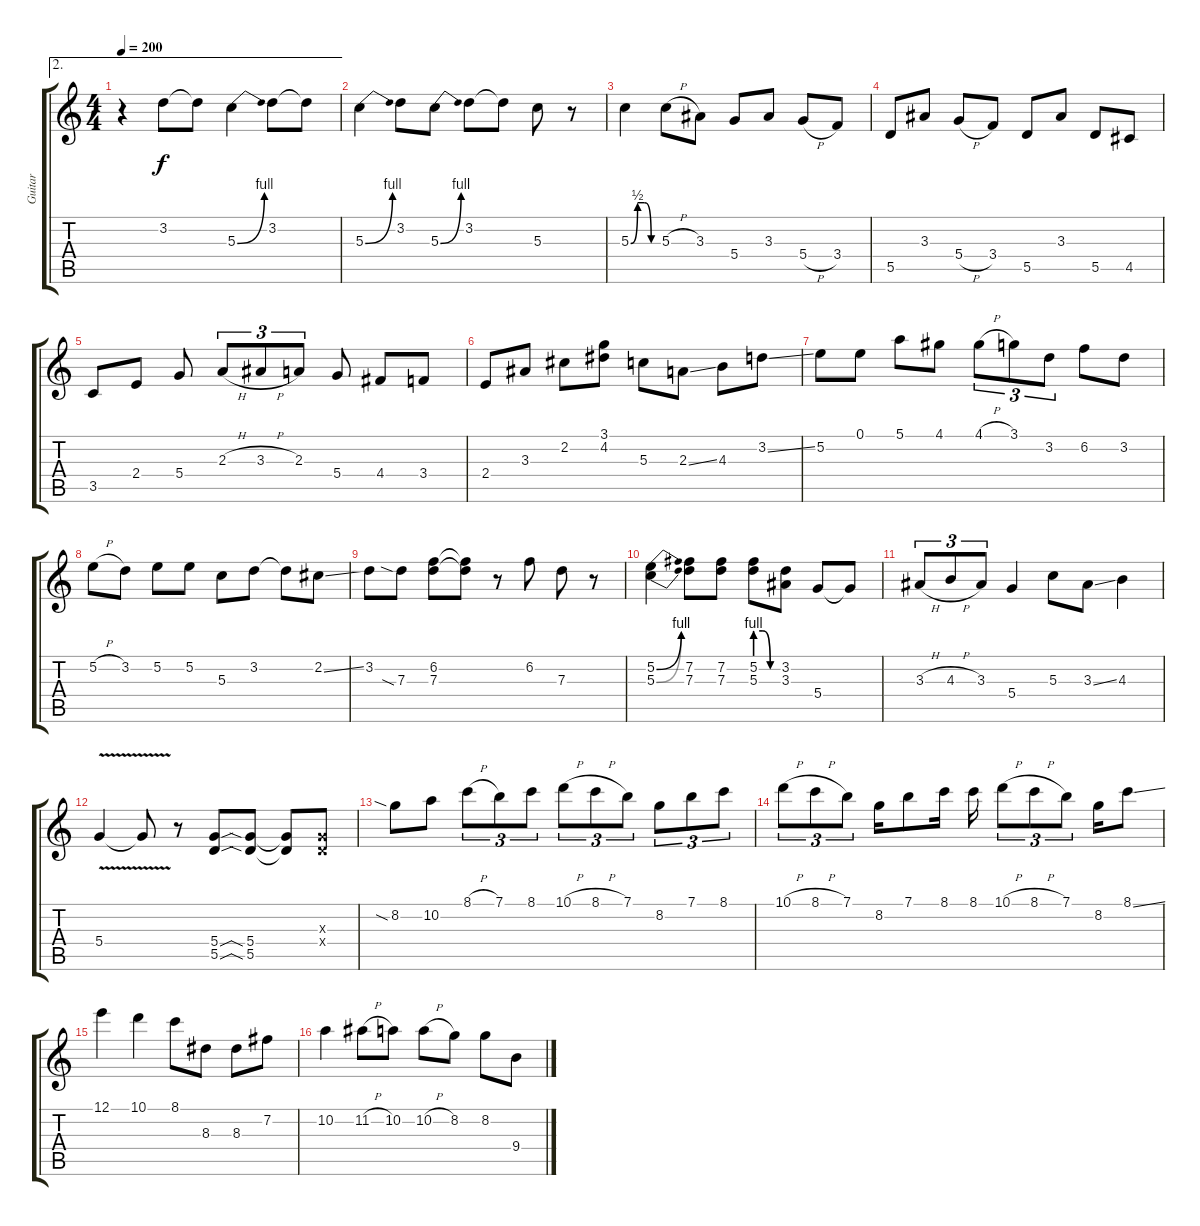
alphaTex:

\track ("Guitar" "Guitar") {instrument electricguitarjazz}
\staff {score tabs}
\tuning (E4 B3 G3 D3 A2 E2) {hide}
\ae 2
\ts (4 4)
\tempo 200
\clef g2
\ks c
r.4{dy f} 3.2.8 3.2{t}.8 5.3{be (bend 0 0 60 4)}.4 3.2.8 3.2{t}.8 |
5.3{be (bend 0 0 60 4)}.4 3.2.8 5.3{be (bend 0 0 60 4)}.8 3.2.8 3.2{t}.8 5.3.8 r.8 |
5.3{be (custom 0 0 15 2 30 2 45 0 60 0)}.4 5.3{h}.8 3.3.8 5.4.8 3.3.8 5.4{h}.8 3.4.8 |
5.5.8 3.3.8 5.4{h}.8 3.4.8 5.5.8 3.3.8 5.5.8 4.5.8 |
3.5.8 2.4.8 5.4.8 2.3{h}.8{tu (3 2)} 3.3{h}.8{tu (3 2)} 2.3.8{tu (3 2)} 5.4.8 4.4.8 3.4.8 |
2.4.8 3.3.8 2.2.8 (3.1 4.2).8 5.3.8 2.3{ss}.8 4.3.8 3.2{ss}.8 |
5.2.8 0.1.8 5.1.8 4.1.8 4.1{h}.8{tu (3 2)} 3.1.8{tu (3 2)} 3.2.8{tu (3 2)} 6.2.8 3.2.8 |
5.2{h}.8 3.2.8 5.2.8 5.2.8 5.3.8 3.2.8 3.2{t}.8 2.2{ss}.8 |
3.2.8 7.3{sia}.8 (6.2 7.3).8 (6.2{t} 7.3{t}).8 r.8 6.2.8 7.3.8 r.8 |
(5.2{be (bend 0 0 60 4)} 5.3{be (bend 0 0 60 4)}).4 (7.2 7.3).8 (7.2 7.3).8 (5.2{be (custom 0 4 20 4 40 0 60 0)} 5.3{be (custom 0 4 20 4 40 0 60 0)}).8 (3.2 3.3).8 5.4.8 5.4{t}.8 |
3.3{h}.8{tu (3 2)} 4.3{h}.8{tu (3 2)} 3.3.8{tu (3 2)} 5.4.4 5.3.8 3.3{ss}.8 4.3.4 |
5.4{v}.4 5.4{t}.8 r.8 (5.4{sou} 5.5{sou}).8 (5.4{sia} 5.5{sia}).8 (5.4{t} 5.5{t}).8 (0.3{x} 0.4{x}).8 |
8.2{sia}.8 10.2.8 8.1{h}.8{tu (3 2)} 7.1.8{tu (3 2)} 8.1.8{tu (3 2)} 10.1{h}.8{tu (3 2)} 8.1{h}.8{tu (3 2)} 7.1.8{tu (3 2)} 8.2.8{tu (3 2)} 7.1.8{tu (3 2)} 8.1.8{tu (3 2)} |
10.1{h}.8{tu (3 2)} 8.1{h}.8{tu (3 2)} 7.1.8{tu (3 2)} 8.2.16 7.1.8 8.1.16 8.1.16 10.1{h}.8{tu (3 2)} 8.1{h}.8{tu (3 2)} 7.1.8{tu (3 2)} 8.2.16 8.1{ss}.8 |
12.1.4 10.1.4 8.1.8 8.3.8 8.3.8 7.2.8 |
10.2.4 11.2{h}.8 10.2.8 10.2{h}.8 8.2.8 8.2.8 9.4{ss}.8
